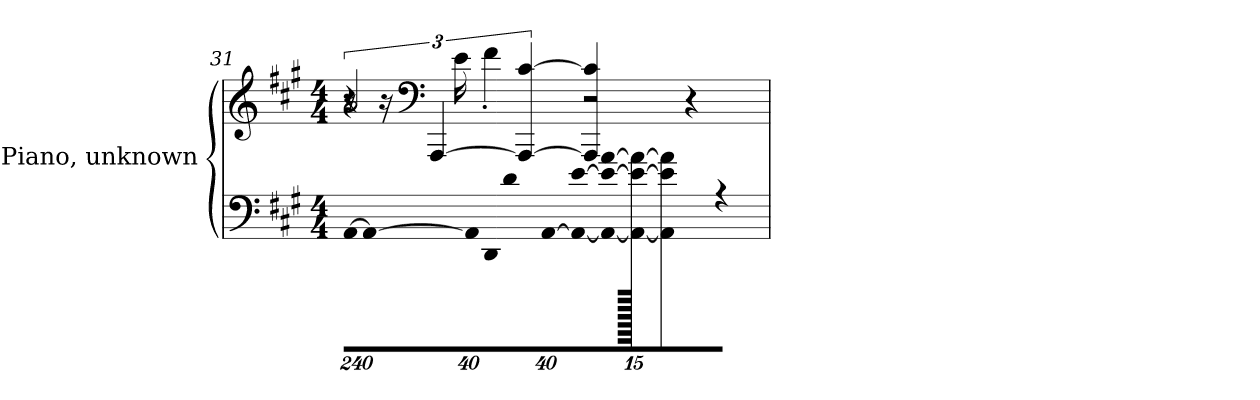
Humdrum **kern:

**kern	**kern
*part1	*part1
*staff2	*staff1
*I"Piano, unknown	*
*I'Pno.	*
*clefF4	*clefG2
*k[f#c#g#]	*k[f#c#g#]
*M4/4	*M4/4
*Xbrackettup	*
=31	=31
!LO:N:vis=16	!
*	*^
*	*	*^
[1920%137AA/KL	2a/	8r	6r
!LO:N:vis=8	!	!	!
960%137AA/_	.	.	.
.	.	16r	.
*	*clefF4	*	*
.	.	.	[6AAA/
.	.	16e\	.
!LO:N:vis=32	!	!	!
640%23AA/Jkk]	.	.	.
!LO:N:vis=32	!	!	!
640%23DD\KLL	.	4f#'\	.
!LO:N:vis=16	!	!	!
1920%137d\	.	.	.
.	.	.	6AAA/_ [6c#/
!LO:N:vis=32	!	!	!
[640%23AA\L	.	.	.
!LO:N:vis=32	!	!	!
640%23AA\_ [640%23e\J	.	.	.
240%17AA\_ 240%17e\_ [240%17a\J	.	.	.
1920AA\_ 1920e\_ 1920a\_	2r	2r	4AAA/] 4c#/]
4AA\] 4e\] 4a\]	.	.	.
.	.	.	4r
4r	.	.	.
.	1920ryy	1920ryy	1920ryy
*	*v	*v	*v
=	=
*-	*-
